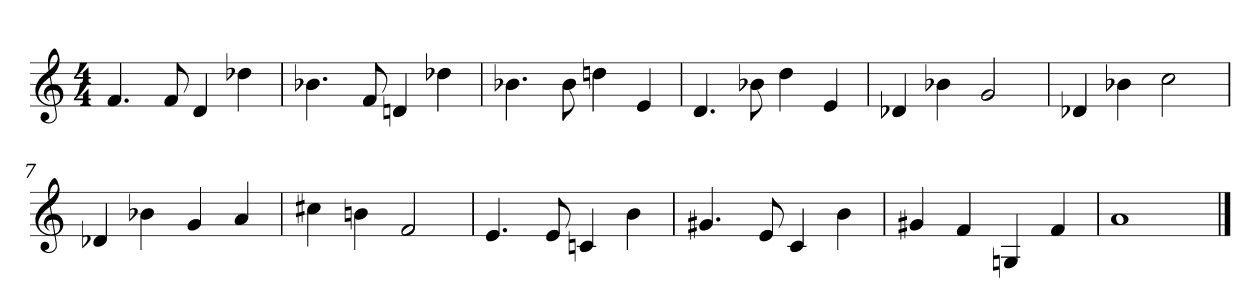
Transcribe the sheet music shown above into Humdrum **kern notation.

**kern
*part1
*staff1
*clefG2
*k[]
*C:
*M4/4
=1
4.f/
8f/
4d/
4dd-X\
=2
4.b-X\
8f/
4dn/
4dd-X\
=3
4.b-X\
8b-\
4ddn\
4e/
=4
4.d/
8b-X\
4dd\
4e/
=5
4d-X/
4b-X\
2g/
=6
4d-X/
4b-X\
2cc\
=7
4d-X/
4b-X\
4g/
4a/
=8
4cc#X\
4bn\
2f/
=9
4.e/
8e/
4cn/
4b\
=10
4.g#X/
8e/
4c/
4b\
=11
4g#X/
4f/
4Gn/
4f/
=12
1a
==
*-
